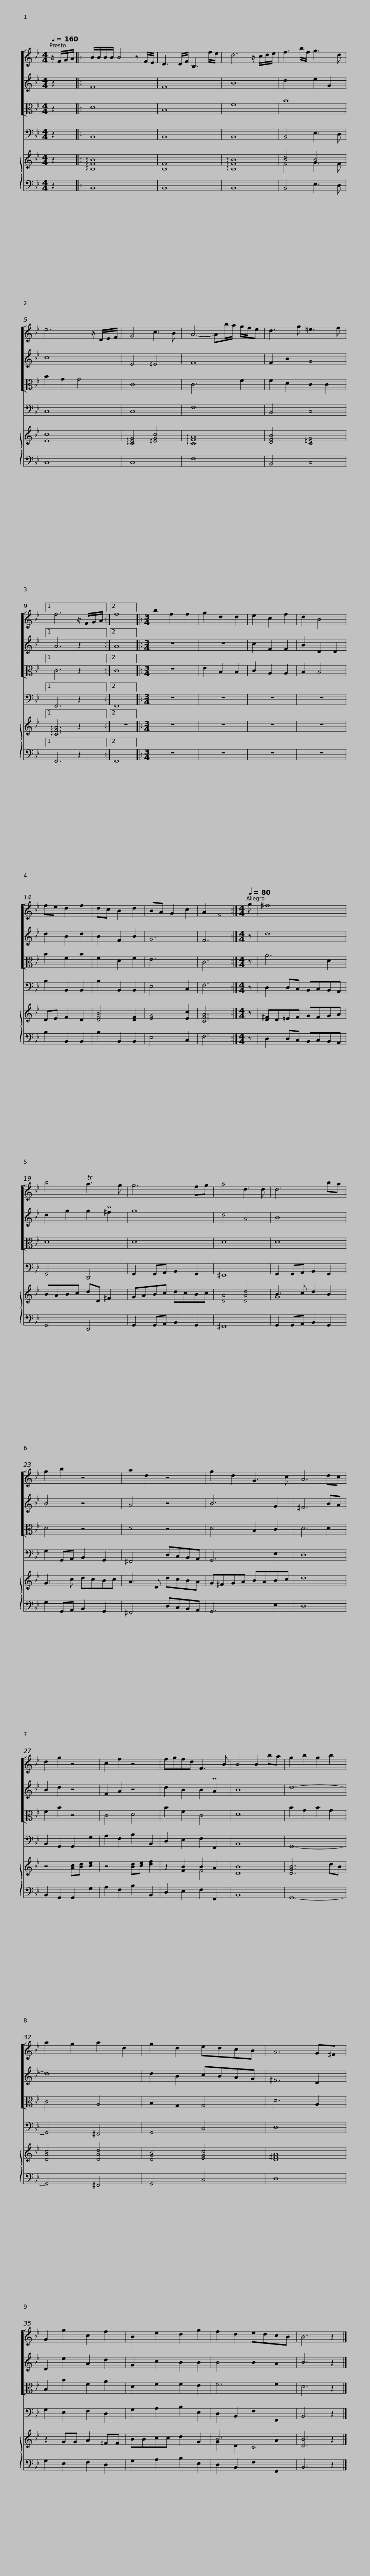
X:1
%%score [ 1 2 3 ] 4 { ( 5 6 ) 7 }
L:1/8
Q:1/4=160
M:4/4
I:linebreak $
K:Bb
V:1 treble
V:2 treble
V:3 alto
V:4 bass
V:5 treble
V:6 treble
V:7 bass
V:1
 z/ F/G/A/ |: B/B/B/B/ B4 z F/E/ | D3 D/F/ B,3 f/e/ | d6 z/ c/d/e/ | f3 b/f/ g3 d |$ %5
 e6 z/ D/E/F/ | G4 c3 B | A4- Ab/a/ g/f/e | d3 g =e3 f |1 f6 z/ F/G/A/ :|2 %10
 f8 |:$[M:3/4] b2 f2 f2 | g2 d2 d2 | e2 c2 f2 | d2 B4 | %15
 fe d2 f2 | dc B2 d2 | BA G2 c2 | A2 F4 :|[M:4/4][Q:1/4=80] g |$ %20
 ^f8 | b4 Ta3 g | g6 fg | a4 d3 d | d6 ba |$ %25
 g2 b2 z4 | a2 d2 z4 | g2 d2 G3 c | A6 dc | d2 g2 z4 | %30
 c2 f2 z4 |$ fgfd F3 B | B4 B2 ba | g2 b2 g2 b2 | a2 g2 a2 d2 | %35
 g2 d2 edcB | A6 G^F | G2 g2 c2 f2 |$ B2 e2 d2 g2 | f2 d2 edcB | %40
 B6 z2 |] %41
V:2
 z2 |: F8 | F8 | B8 | d4 e2 G2 |$ %5
 c8 | E4 =E4 | F8 | F2 B2 G4 |1 A6 z2 :|2 %10
 A8 |:$[M:3/4] z6 | z6 | c2 F2 F2 | B2 D2 D2 | %15
 d2 B2 d2 | B2 F2 B2 | G6 | F6 :|[M:4/4] z |$ %20
 d8 | d2 g2 g2 P^f2 | g8 | d4 A4 | B8 |$ %25
 B4 z4 | A4 z4 | B6 G2 | ^F6 BA | B2 d2 z4 | %30
 F2 A2 z4 |$ d2 B2 B2 PA2 | B8 | d8- | d8 | %35
 d2 B2 cBAG | ^F6 D2 | D2 e2 A2 d2 |$ G2 c2 B2 B2 | B4 B2 A2 | %40
 B6 z2 |] %41
V:3
 z2 |: D8 | B,8 | F8 | B8 |$ %5
 B2 G2 G4 | C8 | C6 F2 | F2 D2 C2 C2 |1 C6 z2 :|2 %10
 C8 |:$[M:3/4] z6 | E2 B,2 B,2 | C2 A,2 A,2 | B,2 B,4 | %15
 B2 F2 B2 | F2 D2 F2 | E6 | C6 :|[M:4/4] z |$ %20
 A6 D2 | D8 | D8 | D8 | D8 |$ %25
 D4 z4 | D4 z4 | D4 B,2 C2 | D6 D2 | F2 B2 z4 | %30
 C4 D4 |$ B2 F2 C4 | D8 | B2 G2 B2 G2 | C4 A,4 | %35
 B,2 G,2 G,4 | D6 A,2 | B,2 B2 F2 A2 |$ D2 F2 F2 E2 | F6 F2 | %40
 D6 z2 |] %41
V:4
 z2 |: B,,8 | B,,8 | B,,8 | B,,4 E,3 D, |$ %5
 C,8 | C,8 | F,8 | B,,4 C,4 |1 F,,6 z2 :|2 %10
 F,,8 |:$[M:3/4] z6 | z6 | z6 | z6 | %15
 B,2 B,,2 B,,2 | B,2 B,,2 B,,2 | E,4 C,2 | F,6 :|[M:4/4] z |$ %20
 D,2 D,C, B,,C,B,,A,, | G,,4 D,,4 | G,,2 G,,A,, B,,2 G,,2 | ^F,,8 | G,,2 G,,A,, B,,2 G,,2 |$ %25
 G,2 G,,A,, B,,2 G,,2 | ^F,,4 D,C,B,,A,, | G,,6 E,2 | D,8 | B,,2 G,,2 G,,2 G,2 | %30
 A,2 F,2 B,2 B,,2 |$ D,2 E,2 F,2 F,,2 | B,,8 | G,,8- | G,,4 ^F,,4 | %35
 G,,4 C,4 | D,8 | G,2 E,2 F,2 D,2 |$ G,2 A,2 B,2 E,2 | D,2 B,,2 F,2 F,,2 | %40
 B,,6 z2 |] %41
V:5
 z2 |: !arpeggio![B,FB]8 | [B,F]8 | !arpeggio![B,FB]8 | [Bd]4 B4 |$ %5
 [Ec]8 | !arpeggio![CEG]4 [=EGc]4 | !arpeggio![CFA]8 | [DFB]4 [C=EG]4 |1 !arpeggio![CFA]6 z2 :|2 %10
 z8 |:$[M:3/4] z6 | z6 | z6 | z6 | %15
 DE F2 D2 | [DFB]4 [DF]2 | [EG]4 [Ec]2 | [CFA]6 :|[M:4/4] z |$ %20
 [D^F]D=EF GFGA | BABc dD ^F2 | GABc dcBc | [DA]4 [DAd]4 | B3 c d2 B2 |$ %25
 G3 c dcBc | A3 D dcBA | G^FGA BABc | d8 | z4 [Ac][Bd] [ce]2 | %30
 z4 [Bd][ce] [df]2 |$ z2 [FB]2 B2 A2 | [DB]8 | [DGB]6 dB | [DAc]4 [DAd]4 | %35
 [DGB]4 [EGc]4 | [D^FA]8 | z2 GG A2 =FF |$ BBcc d2 G2 | B6 A2 | %40
 [DB]6 z2 |] %41
V:6
 x2 |: x8 | x8 | x8 | F4 G3 F |$ %5
 x8 | x8 | x8 | x8 |1 x8 :|2 %10
 x8 |:$[M:3/4] x6 | x6 | x6 | x6 | %15
 x6 | x6 | x6 | x6 :|[M:4/4] x |$ %20
 x8 | x8 | x8 | x8 | G8 |$ %25
 x8 | x8 | x8 | x8 | x8 | %30
 x8 |$ x4 F4 | x8 | x8 | x8 | %35
 x8 | x8 | x8 |$ x8 | G2 D2 C4 | %40
 x8 |] %41
V:7
 z2 |: B,,8 | B,,8 | B,,8 | B,,4 E,3 D, |$ %5
 C,8 | C,8 | F,8 | B,,4 C,4 |1 F,,6 z2 :|2 %10
 F,,8 |:$[M:3/4] z6 | z6 | z6 | z6 | %15
 B,2 B,,2 B,,2 | B,2 B,,2 B,,2 | E,4 C,2 | F,6 :|[M:4/4] z |$ %20
 D,2 D,C, B,,C,B,,A,, | G,,4 D,,4 | G,,2 G,,A,, B,,2 G,,2 | ^F,,8 | G,,2 G,,A,, B,,2 G,,2 |$ %25
 G,2 G,,A,, B,,2 G,,2 | ^F,,4 D,C,B,,A,, | G,,6 E,2 | D,8 | B,,2 G,,2 G,,2 G,2 | %30
 A,2 F,2 B,2 B,,2 |$ D,2 E,2 F,2 F,,2 | B,,8 | G,,8- | G,,4 ^F,,4 | %35
 G,,4 C,4 | D,8 | G,2 E,2 F,2 D,2 |$ G,2 A,2 B,2 E,2 | D,2 B,,2 F,2 F,,2 | %40
 B,,6 z2 |] %41
